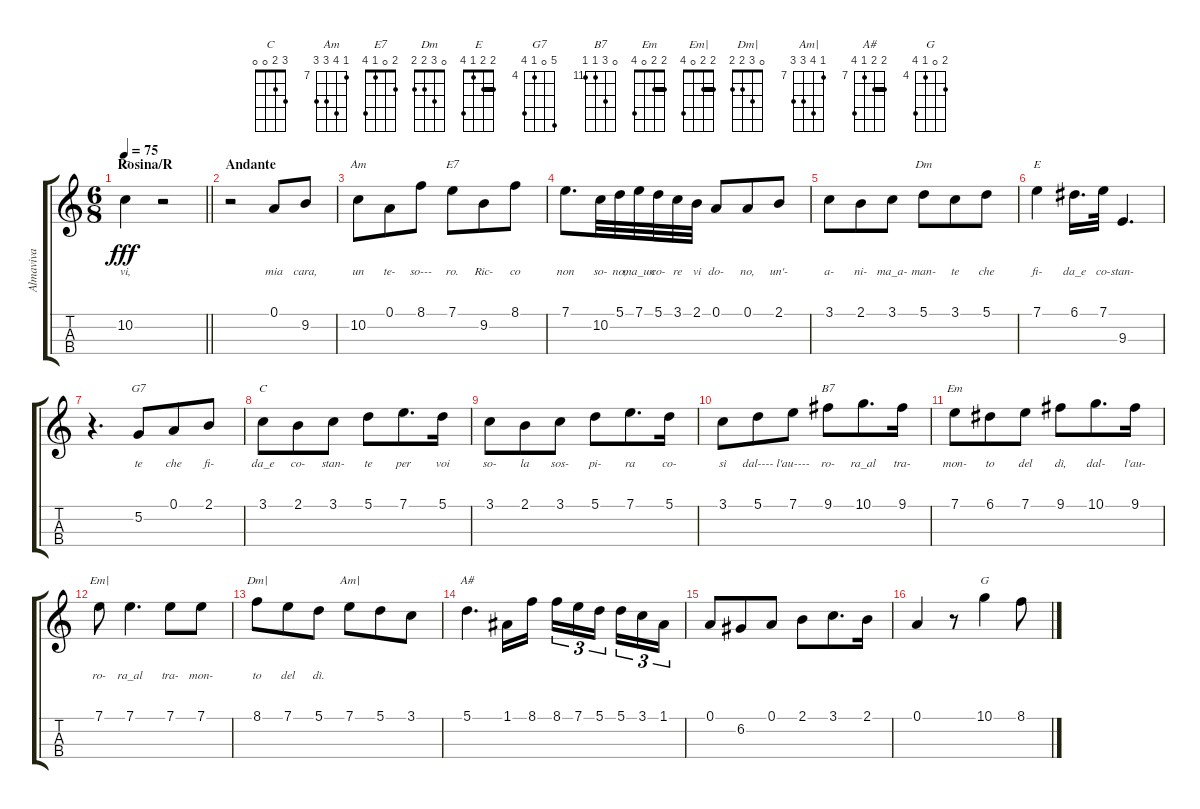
\track ("Almaviva" "Almaviva") {instrument recorder}
\staff {score tabs}
\tuning (A4 D4 G3 C3) {hide}
\chord ("C" 3 2 5 0)
\chord ("Am" 7 10 9 9) {firstfret 7}
\chord ("E7" 2 0 1 4)
\chord ("Dm" 0 3 2 2)
\chord ("E" 2 2 1 4) {barre 2}
\chord ("G7" 8 0 4 7) {firstfret 4}
\chord ("C" 3 2 0 0)
\chord ("B7" 0 13 11 11) {firstfret 11}
\chord ("Em" 2 2 0 4) {barre 2}
\chord ("Em|" 2 2 0 4) {barre 2}
\chord ("Dm|" 0 3 2 2)
\chord ("Am|" 7 10 9 9) {firstfret 7}
\chord ("A#" 8 8 7 10) {firstfret 7 barre 8}
\chord ("G" 5 0 4 7) {firstfret 4}
\ts (6 8)
\section ("" "Rosina/R")
\tempo 75
\clef g2
\barLineRight lightlight
\ks c
10.2.4{ch "C" lyrics (0 "vi,") lyrics (1 "") lyrics (2 "") lyrics (3 "") lyrics (4 "") dy fff} r.2 |
\section ("" "Andante")
r.2 0.1.8{lyrics (0 "mia") lyrics (1 "") lyrics (2 "") lyrics (3 "") lyrics (4 "")} 9.2.8{lyrics (0 "cara,") lyrics (1 "") lyrics (2 "") lyrics (3 "") lyrics (4 "")} |
10.2.8{ch "Am" lyrics (0 "un") lyrics (1 "") lyrics (2 "") lyrics (3 "") lyrics (4 "")} 0.1.8{lyrics (0 "te-") lyrics (1 "") lyrics (2 "") lyrics (3 "") lyrics (4 "")} 8.1.8{lyrics (0 "so---") lyrics (1 "") lyrics (2 "") lyrics (3 "") lyrics (4 "")} 7.1.8{ch "E7" lyrics (0 "ro.") lyrics (1 "") lyrics (2 "") lyrics (3 "") lyrics (4 "")} 9.2.8{lyrics (0 "Ric-") lyrics (1 "") lyrics (2 "") lyrics (3 "") lyrics (4 "")} 8.1.8{lyrics (0 "co") lyrics (1 "") lyrics (2 "") lyrics (3 "") lyrics (4 "")} |
7.1.8{d lyrics (0 "non") lyrics (1 "") lyrics (2 "") lyrics (3 "") lyrics (4 "")} 10.2.32{lyrics (0 "so-") lyrics (1 "") lyrics (2 "") lyrics (3 "") lyrics (4 "")} 5.1.32{lyrics (0 "no,") lyrics (1 "") lyrics (2 "") lyrics (3 "") lyrics (4 "")} 7.1.32{lyrics (0 "ma_un") lyrics (1 "") lyrics (2 "") lyrics (3 "") lyrics (4 "")} 5.1.32{lyrics (0 "co-") lyrics (1 "") lyrics (2 "") lyrics (3 "") lyrics (4 "")} 3.1.32{lyrics (0 "re") lyrics (1 "") lyrics (2 "") lyrics (3 "") lyrics (4 "")} 2.1.32{lyrics (0 "vi") lyrics (1 "") lyrics (2 "") lyrics (3 "") lyrics (4 "")} 0.1.8{lyrics (0 "do-") lyrics (1 "") lyrics (2 "") lyrics (3 "") lyrics (4 "")} 0.1.8{lyrics (0 "no,") lyrics (1 "") lyrics (2 "") lyrics (3 "") lyrics (4 "")} 2.1.8{lyrics (0 "un'-") lyrics (1 "") lyrics (2 "") lyrics (3 "") lyrics (4 "")} |
3.1.8{lyrics (0 "a-") lyrics (1 "") lyrics (2 "") lyrics (3 "") lyrics (4 "")} 2.1.8{lyrics (0 "ni-") lyrics (1 "") lyrics (2 "") lyrics (3 "") lyrics (4 "")} 3.1.8{lyrics (0 "ma_a-") lyrics (1 "") lyrics (2 "") lyrics (3 "") lyrics (4 "")} 5.1.8{ch "Dm" lyrics (0 "man-") lyrics (1 "") lyrics (2 "") lyrics (3 "") lyrics (4 "")} 3.1.8{lyrics (0 "te") lyrics (1 "") lyrics (2 "") lyrics (3 "") lyrics (4 "")} 5.1.8{lyrics (0 "che") lyrics (1 "") lyrics (2 "") lyrics (3 "") lyrics (4 "")} |
7.1.4{ch "E" lyrics (0 "fi-") lyrics (1 "") lyrics (2 "") lyrics (3 "") lyrics (4 "")} 6.1.16{d lyrics (0 "da_e") lyrics (1 "") lyrics (2 "") lyrics (3 "") lyrics (4 "")} 7.1.32{lyrics (0 "co-") lyrics (1 "") lyrics (2 "") lyrics (3 "") lyrics (4 "")} 9.3.4{d lyrics (0 "stan-") lyrics (1 "") lyrics (2 "") lyrics (3 "") lyrics (4 "")} |
r.4{d} 5.2.8{ch "G7" lyrics (0 "te") lyrics (1 "") lyrics (2 "") lyrics (3 "") lyrics (4 "")} 0.1.8{lyrics (0 "che") lyrics (1 "") lyrics (2 "") lyrics (3 "") lyrics (4 "")} 2.1.8{lyrics (0 "fi-") lyrics (1 "") lyrics (2 "") lyrics (3 "") lyrics (4 "")} |
3.1.8{ch "C" lyrics (0 "da_e") lyrics (1 "") lyrics (2 "") lyrics (3 "") lyrics (4 "")} 2.1.8{lyrics (0 "co-") lyrics (1 "") lyrics (2 "") lyrics (3 "") lyrics (4 "")} 3.1.8{lyrics (0 "stan-") lyrics (1 "") lyrics (2 "") lyrics (3 "") lyrics (4 "")} 5.1.8{lyrics (0 "te") lyrics (1 "") lyrics (2 "") lyrics (3 "") lyrics (4 "")} 7.1.8{d lyrics (0 "per") lyrics (1 "") lyrics (2 "") lyrics (3 "") lyrics (4 "")} 5.1.16{lyrics (0 "voi") lyrics (1 "") lyrics (2 "") lyrics (3 "") lyrics (4 "")} |
3.1.8{lyrics (0 "so-") lyrics (1 "") lyrics (2 "") lyrics (3 "") lyrics (4 "")} 2.1.8{lyrics (0 "la") lyrics (1 "") lyrics (2 "") lyrics (3 "") lyrics (4 "")} 3.1.8{lyrics (0 "sos-") lyrics (1 "") lyrics (2 "") lyrics (3 "") lyrics (4 "")} 5.1.8{lyrics (0 "pi-") lyrics (1 "") lyrics (2 "") lyrics (3 "") lyrics (4 "")} 7.1.8{d lyrics (0 "ra") lyrics (1 "") lyrics (2 "") lyrics (3 "") lyrics (4 "")} 5.1.16{lyrics (0 "co-") lyrics (1 "") lyrics (2 "") lyrics (3 "") lyrics (4 "")} |
3.1.8{lyrics (0 "sì\t") lyrics (1 "") lyrics (2 "") lyrics (3 "") lyrics (4 "")} 5.1.8{lyrics (0 "dal----") lyrics (1 "") lyrics (2 "") lyrics (3 "") lyrics (4 "")} 7.1.8{lyrics (0 "l'au----") lyrics (1 "") lyrics (2 "") lyrics (3 "") lyrics (4 "")} 9.1.8{ch "B7" lyrics (0 "ro-") lyrics (1 "") lyrics (2 "") lyrics (3 "") lyrics (4 "")} 10.1.8{d lyrics (0 "ra_al") lyrics (1 "") lyrics (2 "") lyrics (3 "") lyrics (4 "")} 9.1.16{lyrics (0 "tra-") lyrics (1 "") lyrics (2 "") lyrics (3 "") lyrics (4 "")} |
7.1.8{ch "Em" lyrics (0 "mon-") lyrics (1 "") lyrics (2 "") lyrics (3 "") lyrics (4 "")} 6.1.8{lyrics (0 "to") lyrics (1 "") lyrics (2 "") lyrics (3 "") lyrics (4 "")} 7.1.8{lyrics (0 "del") lyrics (1 "") lyrics (2 "") lyrics (3 "") lyrics (4 "")} 9.1.8{lyrics (0 "dì,") lyrics (1 "") lyrics (2 "") lyrics (3 "") lyrics (4 "")} 10.1.8{d lyrics (0 "dal-") lyrics (1 "") lyrics (2 "") lyrics (3 "") lyrics (4 "")} 9.1.16{lyrics (0 "l'au-") lyrics (1 "") lyrics (2 "") lyrics (3 "") lyrics (4 "")} |
7.1.8{ch "Em|" lyrics (0 "ro-") lyrics (1 "") lyrics (2 "") lyrics (3 "") lyrics (4 "")} 7.1.4{d lyrics (0 "ra_al") lyrics (1 "") lyrics (2 "") lyrics (3 "") lyrics (4 "")} 7.1.8{lyrics (0 "tra-") lyrics (1 "") lyrics (2 "") lyrics (3 "") lyrics (4 "")} 7.1.8{lyrics (0 "mon-") lyrics (1 "") lyrics (2 "") lyrics (3 "") lyrics (4 "")} |
8.1.8{ch "Dm|" lyrics (0 "to") lyrics (1 "") lyrics (2 "") lyrics (3 "") lyrics (4 "")} 7.1.8{lyrics (0 "del") lyrics (1 "") lyrics (2 "") lyrics (3 "") lyrics (4 "")} 5.1.8{lyrics (0 "dì.") lyrics (1 "") lyrics (2 "") lyrics (3 "") lyrics (4 "")} 7.1.8{ch "Am|"} 5.1.8 3.1.8 |
5.1.4{d ch "A#"} 1.1.16 8.1.16{beam splitsecondary} 8.1.16{tu (3 2)} 7.1.16{tu (3 2)} 5.1.16{tu (3 2) beam splitsecondary} 5.1.16{tu (3 2)} 3.1.16{tu (3 2)} 1.1.16{tu (3 2)} |
0.1.8 6.2.8 0.1.8 2.1.8 3.1.8{d} 2.1.16 |
0.1.4 r.8 10.1.4{ch "G"} 8.1.8
